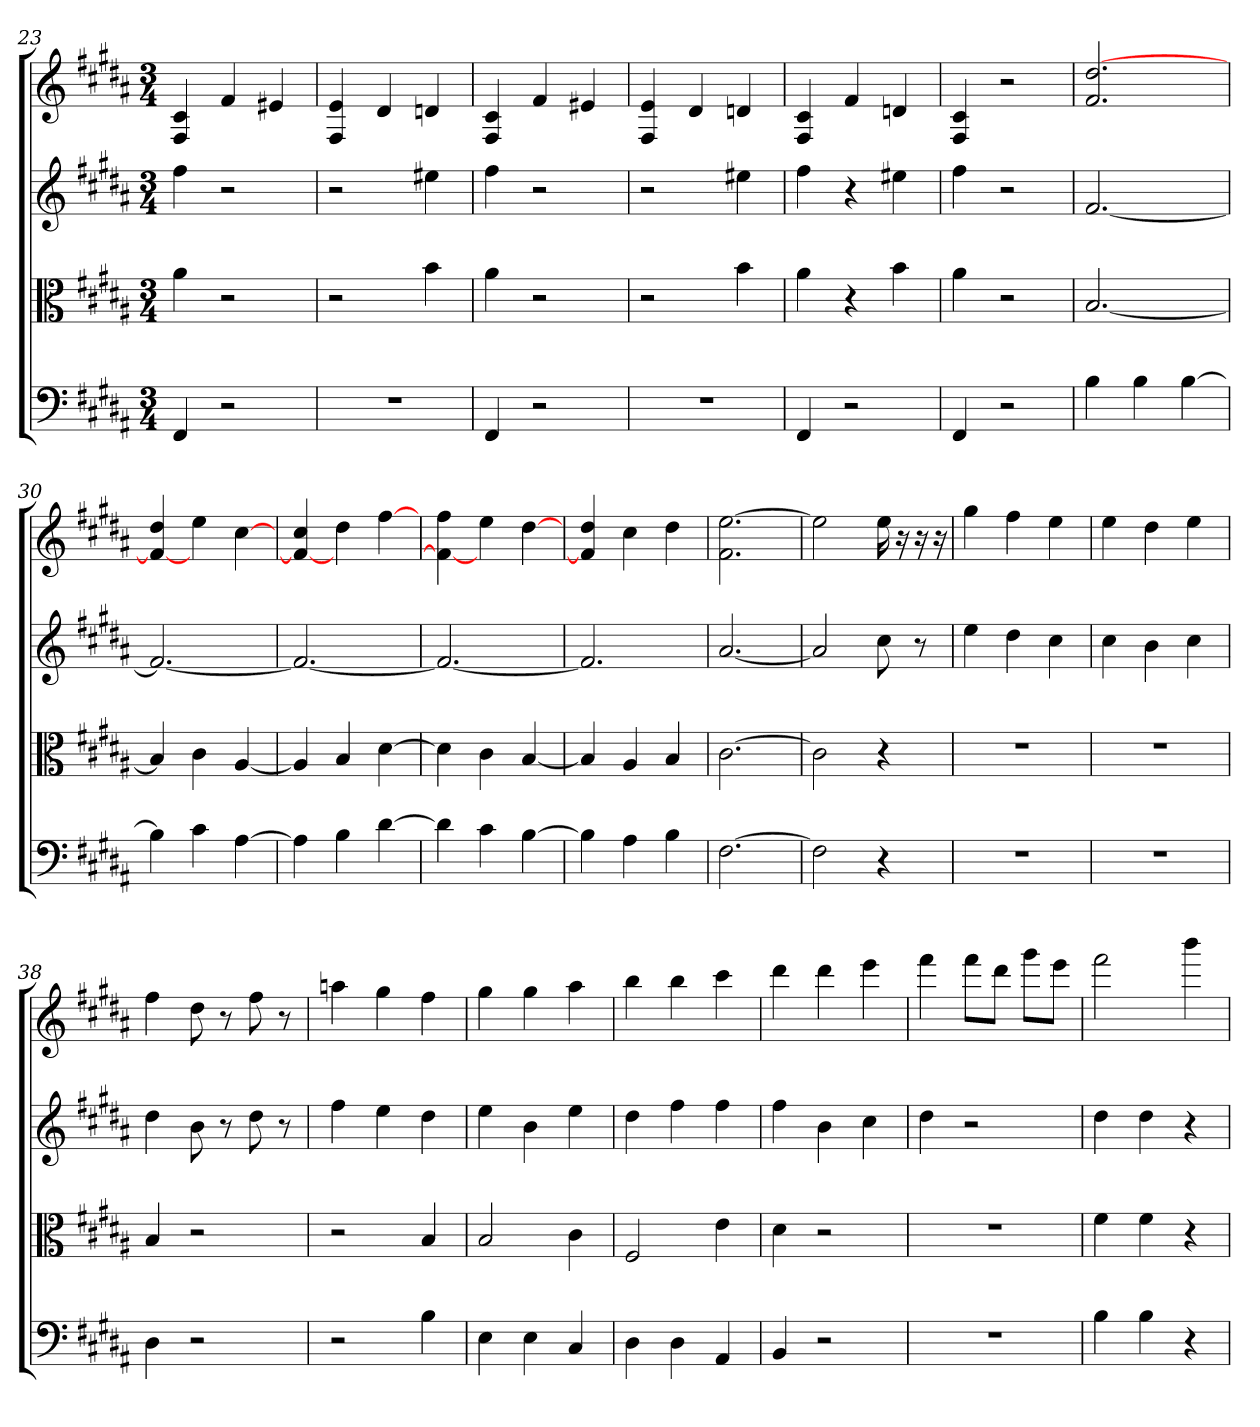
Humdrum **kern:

**kern	**kern	**kern	**kern
*part4	*part3	*part2	*part1
*staff4	*staff3	*staff2	*staff1
*clefF4	*clefC3	*clefG2	*clefG2
*k[f#c#g#d#a#]	*k[f#c#g#d#a#]	*k[f#c#g#d#a#]	*k[f#c#g#d#a#]
*B:	*B:	*B:	*B:
*M3/4	*M3/4	*M3/4	*M3/4
=23	=23	=23	=23
4FF#	4a#	4ff#	4F# 4c#
2r	2r	2r	4f#
.	.	.	4e#X
=24	=24	=24	=24
2.r	2r	2r	4F# 4e
.	.	.	4d#
.	4b	4ee#X	4dn
=25	=25	=25	=25
4FF#	4a#	4ff#	4F# 4c#
2r	2r	2r	4f#
.	.	.	4e#X
=26	=26	=26	=26
2.r	2r	2r	4F# 4e
.	.	.	4d#
.	4b	4ee#X	4dn
=27	=27	=27	=27
4FF#	4a#	4ff#	4F# 4c#
2r	4r	4r	4f#
.	4b	4ee#X	4dn
=28	=28	=28	=28
4FF#	4a#	4ff#	4F# 4c#
2r	2r	2r	2r
=29	=29	=29	=29
4B	[2.B	[2.f#	2.f# [2.dd#
4B	.	.	.
[4B	.	.	.
=30	=30	=30	=30
4B]	4B]	2.f#_	4f#_ 4dd#
4c#	4c#	.	4ee
[4A#	[4A#	.	[4cc#
=31	=31	=31	=31
4A#]	4A#]	2.f#_	4f#_ 4cc#
4B	4B	.	4dd#
[4d#	[4d#	.	[4ff#
=32	=32	=32	=32
4d#]	4d#]	2.f#_	4f#_ 4ff#
4c#	4c#	.	4ee
[4B	[4B	.	[4dd#
=33	=33	=33	=33
4B]	4B]	2.f#]	4f#] 4dd#
4A#	4A#	.	4cc#
4B	4B	.	4dd#
=34	=34	=34	=34
[2.F#	[2.c#	[2.a#	2.f# [2.ee
=35	=35	=35	=35
2F#]	2c#]	2a#]	2ee]
4r	4r	8cc#	16ee
.	.	.	16r
.	.	8r	16r
.	.	.	16r
=36	=36	=36	=36
2.r	2.r	4ee	4gg#
.	.	4dd#	4ff#
.	.	4cc#	4ee
=37	=37	=37	=37
2.r	2.r	4cc#	4ee
.	.	4b	4dd#
.	.	4cc#	4ee
=38	=38	=38	=38
4D#	4B	4dd#	4ff#
2r	2r	8b	8dd#
.	.	8r	8r
.	.	8dd#	8ff#
.	.	8r	8r
=39	=39	=39	=39
2r	2r	4ff#	4aan
.	.	4ee	4gg#
4B	4B	4dd#	4ff#
=40	=40	=40	=40
4E	2B	4ee	4gg#
4E	.	4b	4gg#
4C#	4c#	4ee	4aa#
=41	=41	=41	=41
4D#	2F#	4dd#	4bb
4D#	.	4ff#	4bb
4AA#	4e	4ff#	4ccc#
=42	=42	=42	=42
4BB	4d#	4ff#	4ddd#
2r	2r	4b	4ddd#
.	.	4cc#	4eee
=43	=43	=43	=43
2.r	2.r	4dd#	4fff#
.	.	2r	8fff#\L
.	.	.	8ddd#\J
.	.	.	8ggg#\L
.	.	.	8eee\J
=44	=44	=44	=44
4B	4f#	4dd#	2fff#
4B	4f#	4dd#	.
4r	4r	4r	4bbb
=	=	=	=
*-	*-	*-	*-
